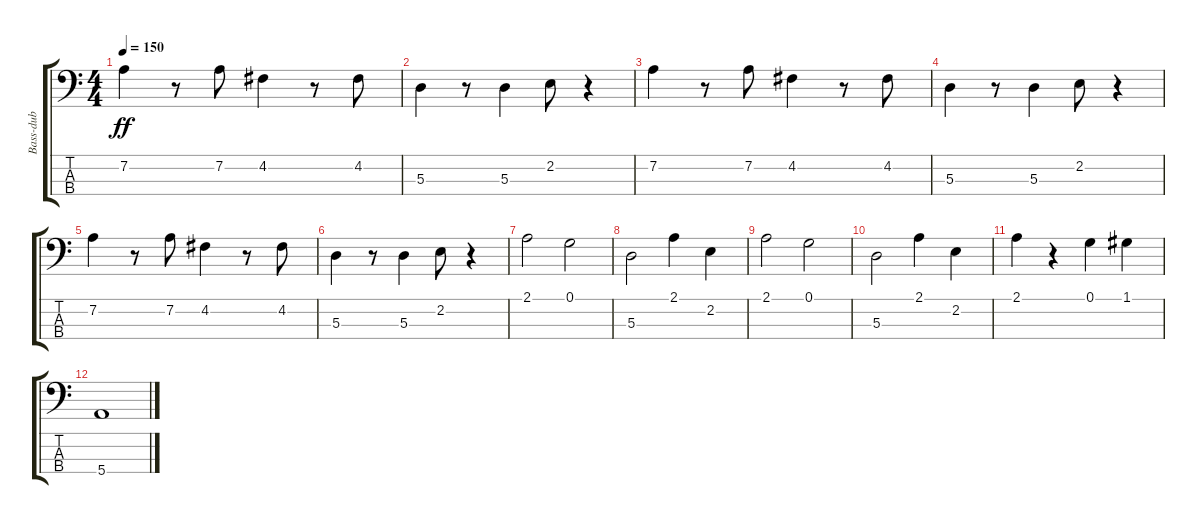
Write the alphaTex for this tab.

\track ("Bass-dub" "Bass-dub") {instrument acousticbass}
\staff {score tabs}
\tuning (G2 D2 A1 E1) {hide}
\ts (4 4)
\tempo 150
\clef f4
\ks c
7.2.4{dy ff} r.8 7.2.8 4.2.4 r.8 4.2.8 |
5.3.4 r.8 5.3.4 2.2.8 r.4 |
7.2.4 r.8 7.2.8 4.2.4 r.8 4.2.8 |
5.3.4 r.8 5.3.4 2.2.8 r.4 |
7.2.4 r.8 7.2.8 4.2.4 r.8 4.2.8 |
5.3.4 r.8 5.3.4 2.2.8 r.4 |
2.1.2 0.1.2 |
5.3.2 2.1.4 2.2.4 |
2.1.2 0.1.2 |
5.3.2 2.1.4 2.2.4 |
2.1.4 r.4 0.1.4 1.1.4 |
5.4.1
